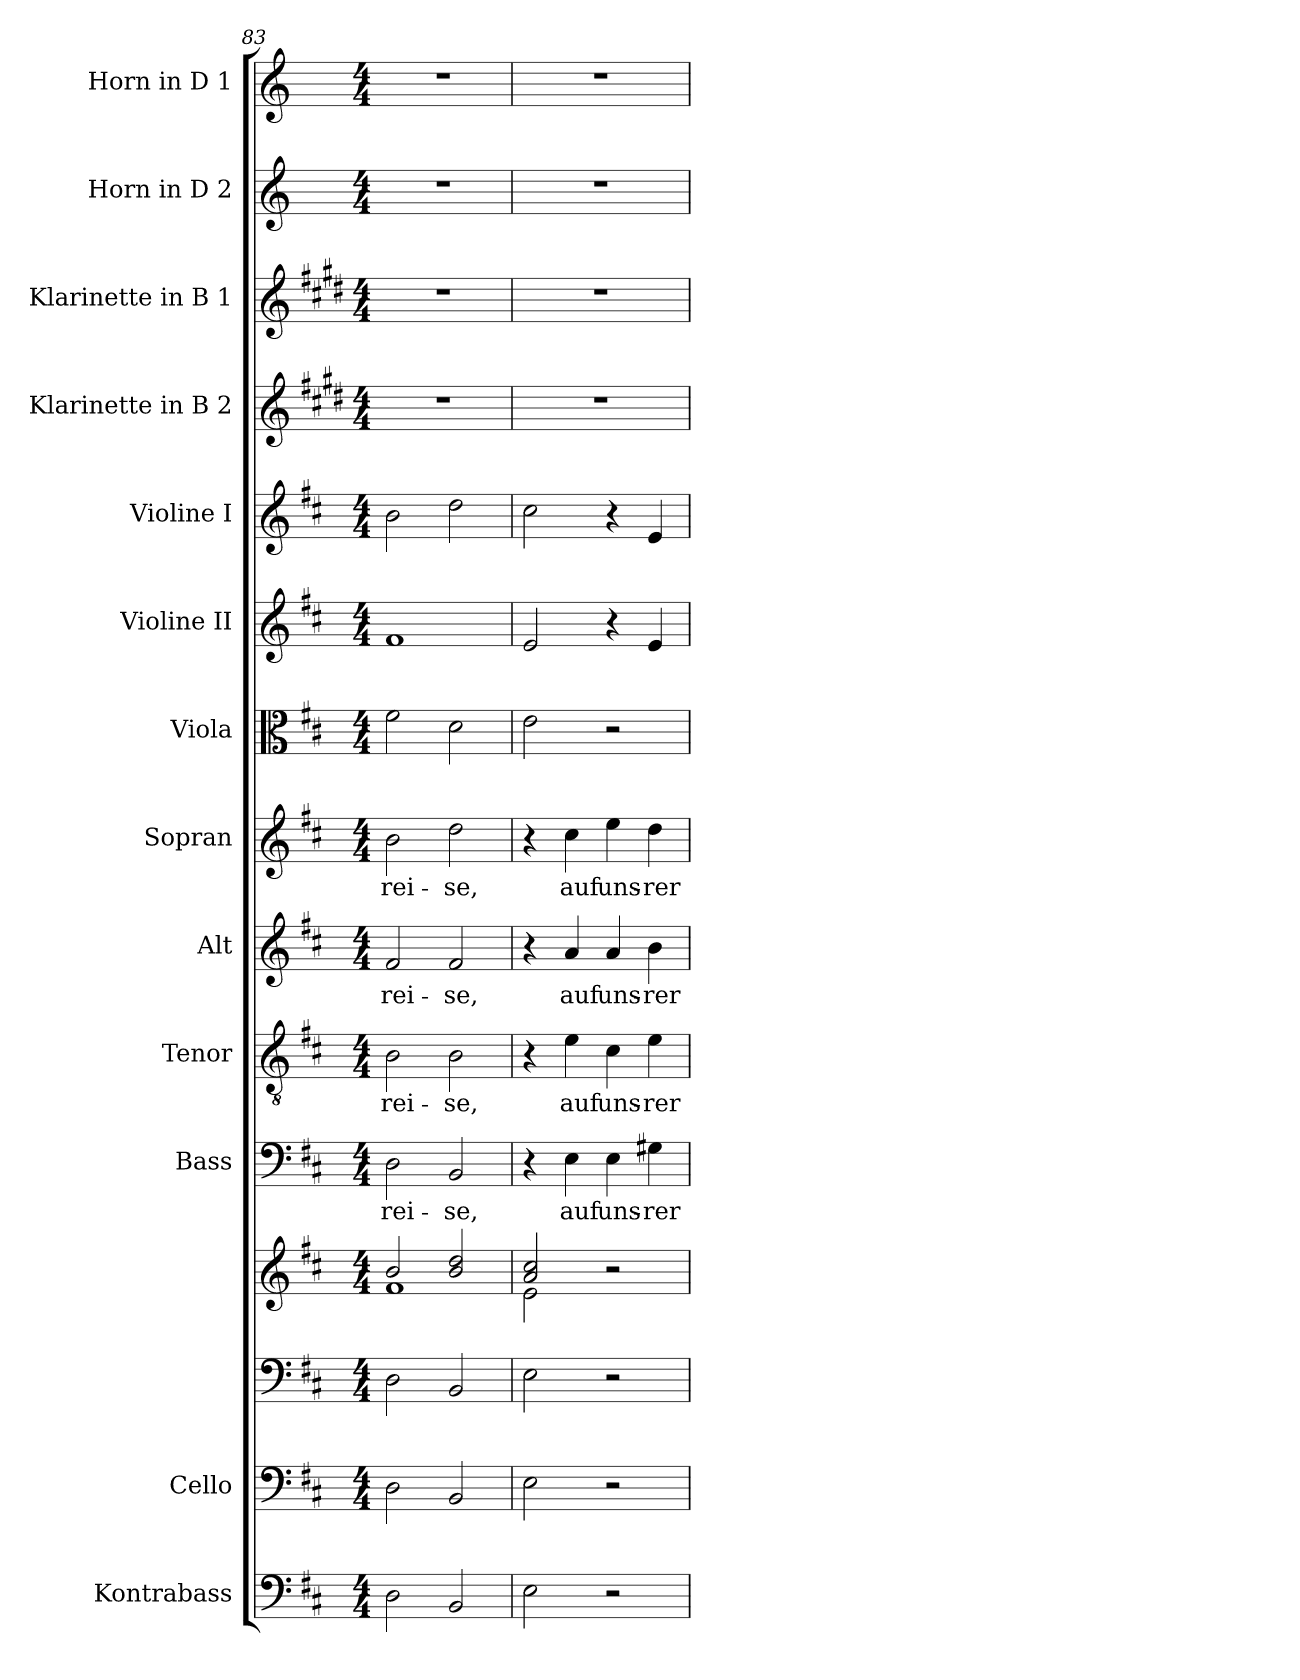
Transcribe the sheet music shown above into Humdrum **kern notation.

**kern	**kern	**kern	**kern	**kern	**text	**kern	**text	**kern	**text	**kern	**text	**kern	**kern	**kern	**kern	**kern	**kern	**kern
*part14	*part13	*part12	*part12	*part11	*part11	*part10	*part10	*part9	*part9	*part8	*part8	*part7	*part6	*part5	*part4	*part3	*part2	*part1
*staff15	*staff14	*staff13	*staff12	*staff11	*staff11	*staff10	*staff10	*staff9	*staff9	*staff8	*staff8	*staff7	*staff6	*staff5	*staff4	*staff3	*staff2	*staff1
*I"Kontrabass	*I"Cello	*	*	*I"Bass	*	*I"Tenor	*	*I"Alt	*	*I"Sopran	*	*I"Viola	*I"Violine II	*I"Violine I	*I"Klarinette in B 2	*I"Klarinette in B 1	*I"Horn in D 2	*I"Horn in D 1
*I'Kb.	*	*	*	*I'B	*	*I'T	*	*I'A	*	*I'S	*	*I'Vla.	*I'Vl. II	*I'Vl. I	*	*	*I'Hrn. 2	*I'Hrn. 1
*clefF4	*clefF4	*clefF4	*clefG2	*clefF4	*	*clefGv2	*	*clefG2	*	*clefG2	*	*clefC3	*clefG2	*clefG2	*clefG2	*clefG2	*clefG2	*clefG2
*ITrd7c12	*	*	*	*	*	*	*	*	*	*	*	*	*	*	*ITrd1c2	*ITrd1c2	*ITrd-1c-2	*ITrd-1c-2
*k[f#c#]	*k[f#c#]	*k[f#c#]	*k[f#c#]	*k[f#c#]	*	*k[f#c#]	*	*k[f#c#]	*	*k[f#c#]	*	*k[f#c#]	*k[f#c#]	*k[f#c#]	*k[f#c#]	*k[f#c#]	*k[f#c#]	*k[f#c#]
*D:	*D:	*D:	*D:	*D:	*	*D:	*	*D:	*	*D:	*	*D:	*D:	*D:	*D:	*D:	*D:	*D:
*M4/4	*M4/4	*M4/4	*M4/4	*M4/4	*	*M4/4	*	*M4/4	*	*M4/4	*	*M4/4	*M4/4	*M4/4	*M4/4	*M4/4	*M4/4	*M4/4
=83	=83	=83	=83	=83	=83	=83	=83	=83	=83	=83	=83	=83	=83	=83	=83	=83	=83	=83
*	*	*	*^	*	*	*	*	*	*	*	*	*	*	*	*	*	*	*
!	!	!	!	!	!	!LO:LY:b	!	!LO:LY:b	!	!LO:LY:b	!	!LO:LY:b	!	!	!	!	!	!	!
2DD\	2D\	2D\	2b/	1f#	2D\	-rei-	2B\	-rei-	2f#/	-rei-	2b\	-rei-	2f#\	1f#	2b\	1r	1r	1r	1r
!	!	!	!	!	!	!LO:LY:b	!	!LO:LY:b	!	!LO:LY:b	!	!LO:LY:b	!	!	!	!	!	!	!
2BBB/	2BB/	2BB/	2b/ 2dd/	.	2BB/	-se,	2B\	-se,	2f#/	-se,	2dd\	-se,	2d\	.	2dd\	.	.	.	.
=84	=84	=84	=84	=84	=84	=84	=84	=84	=84	=84	=84	=84	=84	=84	=84	=84	=84	=84	=84
2EE\	2E\	2E\	2a/ 2cc#/	2e\	4r	.	4r	.	4r	.	4r	.	2e\	2e/	2cc#\	1r	1r	1r	1r
!	!	!	!	!	!	!LO:LY:b	!	!LO:LY:b	!	!LO:LY:b	!	!LO:LY:b	!	!	!	!	!	!	!
.	.	.	.	.	4E\	auf	4e\	auf	4a/	auf	4cc#\	auf	.	.	.	.	.	.	.
!	!	!	!	!	!	!LO:LY:b	!	!LO:LY:b	!	!LO:LY:b	!	!LO:LY:b	!	!	!	!	!	!	!
2r	2r	2r	2r	2ryy	4E\	uns-	4c#\	uns-	4a/	uns-	4ee\	uns-	2r	4r	4r	.	.	.	.
!	!	!	!	!	!	!LO:LY:b	!	!LO:LY:b	!	!LO:LY:b	!	!LO:LY:b	!	!	!	!	!	!	!
.	.	.	.	.	4G#X\	-rer	4e\	-rer	4b\	-rer	4dd\	-rer	.	4e/	4e/	.	.	.	.
*	*	*	*v	*v	*	*	*	*	*	*	*	*	*	*	*	*	*	*	*
=	=	=	=	=	=	=	=	=	=	=	=	=	=	=	=	=	=	=
*-	*-	*-	*-	*-	*-	*-	*-	*-	*-	*-	*-	*-	*-	*-	*-	*-	*-	*-
